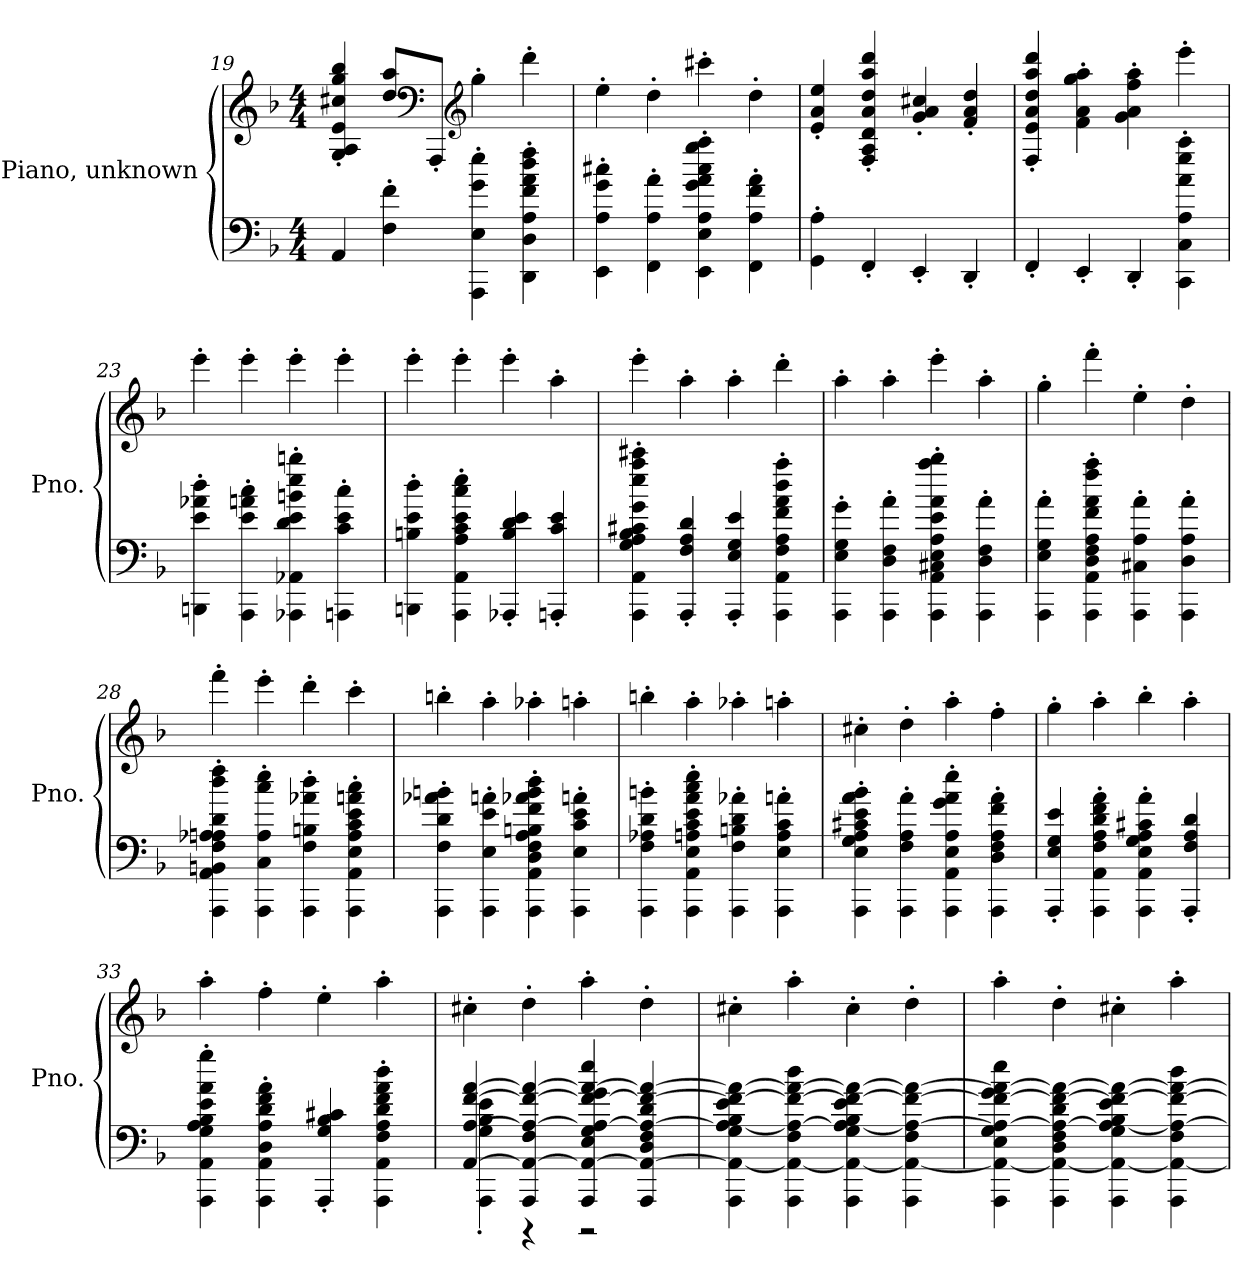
**kern	**kern
*part1	*part1
*staff2	*staff1
*I"Piano, unknown	*
*I'Pno.	*
*clefF4	*clefG2
*k[b-]	*k[b-]
*M4/4	*M4/4
=19	=19
4AA/	4G/' 4A/' 4e/' 4cc#X/' 4gg/' 4bb-/'
4F\' 4f\'	8dd/ 8aa/L
*	*clefF4
.	8AAA'/J
*	*clefG2
4AAA\' 4E\' 4g\' 4ee\'	4gg'\
4DD\' 4D\' 4A\' 4f\' 4a\' 4dd\' 4ff\'	4ddd'\
!!LO:LB:g=z
=20	=20
4EE\' 4A\' 4g\' 4cc#X\'	4ee'\
4FF\' 4A\' 4a\'	4dd'\
4EE\' 4E\' 4A\' 4g\' 4a\' 4cc#\' 4gg\' 4aa\'	4ccc#X'\
4FF\' 4A\' 4f\' 4a\'	4dd'\
=21	=21
4GG\' 4A\'	4e/' 4a/' 4ee/'
4FF'/	4F/' 4A/' 4d/' 4a/' 4dd/' 4aa/' 4ddd/'
4EE'/	4g/' 4a/' 4cc#X/'
4DD'/	4f/' 4a/' 4dd/'
=22	=22
4FF'/	4F/' 4e/' 4a/' 4dd/' 4aa/' 4ddd/'
4EE'/	4f\' 4a\' 4gg\' 4aa\'
4DD'/	4g\' 4a\' 4ff\' 4aa\'
4CC\' 4C\' 4A\' 4a\' 4ee\' 4aa\'	4eee'\
=23	=23
4BBBn\' 4e\' 4a-X\' 4dd\'	4eee'\
4AAA\' 4e\' 4an\' 4cc\'	4eee'\
4AAA-X\' 4AA-X\' 4d\' 4e\' 4bn\' 4ee\' 4bbn\'	4eee'\
4AAAn\' 4c\' 4e\' 4cc\'	4eee'\
=24	=24
4BBBn\' 4Bn\' 4e\' 4dd\'	4eee'\
4AAA\' 4AA\' 4A\' 4c\' 4e\' 4cc\' 4ee\'	4eee'\
4AAA-X/' 4B/' 4d/' 4e/'	4eee'\
4AAAn/' 4c/' 4e/'	4aa'\
=25	=25
4AAA\' 4AA\' 4G\' 4A\' 4B-\' 4c#X\' 4g\' 4ee\' 4aa\' 4ccc#X\'	4eee'\
4AAA/' 4F/' 4A/' 4d/'	4aa'\
4AAA/' 4E/' 4G/' 4e/'	4aa'\
4AAA\' 4AA\' 4F\' 4A\' 4f\' 4a\' 4dd\' 4aa\'	4ddd'\
!!LO:LB:g=z
=26	=26
4AAA\' 4E\' 4G\' 4g\'	4aa'\
4AAA\' 4D\' 4F\' 4a\'	4aa'\
4AAA\' 4AA\' 4C#X\' 4E\' 4A\' 4e\' 4a\' 4aa\' 4bb-\'	4eee'\
4AAA\' 4D\' 4F\' 4a\'	4aa'\
=27	=27
4AAA\' 4E\' 4G\' 4a\'	4gg'\
4AAA\' 4AA\' 4D\' 4F\' 4A\' 4f\' 4a\' 4ff\' 4aa\'	4fff'\
4AAA\' 4C#X\' 4A\' 4a\'	4ee'\
4AAA\' 4D\' 4A\' 4a\'	4dd'\
=28	=28
4AAA\' 4AA\' 4BBn\' 4F\' 4A-X\' 4An\' 4d\' 4dd\' 4ff\'	4fff'\
4AAA\' 4C\' 4A\' 4cc\' 4ee\'	4eee'\
4AAA\' 4F\' 4Bn\' 4a-X\' 4dd\'	4ddd'\
4AAA\' 4AA\' 4E\' 4A\' 4c\' 4e\' 4an\' 4cc\'	4ccc'\
=29	=29
4AAA\' 4F\' 4d\' 4a-X\' 4bn\'	4bbn'\
4AAA\' 4E\' 4e\' 4an\'	4aa'\
4AAA\' 4AA\' 4D\' 4F\' 4A\' 4Bn\' 4f\' 4a-X\' 4b\' 4dd\'	4aa-X'\
4AAA\' 4E\' 4c\' 4e\' 4an\'	4aan'\
=30	=30
4AAA\' 4F\' 4A-X\' 4d\' 4bn\'	4bbn'\
4AAA\' 4AA\' 4E\' 4An\' 4c\' 4e\' 4a\' 4cc\' 4ee\'	4aa'\
4AAA\' 4F\' 4Bn\' 4d\' 4a-X\'	4aa-X'\
4AAA\' 4E\' 4A\' 4c\' 4an\'	4aan'\
=31	=31
4AAA\' 4E\' 4G\' 4A\' 4c#X\' 4e\' 4a\' 4b-\'	4cc#X'\
4AAA\' 4F\' 4A\' 4a\'	4dd'\
4AAA\' 4AA\' 4E\' 4A\' 4g\' 4a\' 4ee\'	4aa'\
4AAA\' 4D\' 4F\' 4A\' 4f\' 4a\'	4ff'\
!!LO:LB:g=z
=32	=32
4AAA/' 4E/' 4G/' 4e/'	4gg'\
4AAA\' 4AA\' 4F\' 4A\' 4d\' 4f\' 4a\'	4aa'\
4AAA\' 4AA\' 4E\' 4G\' 4A\' 4c#X\' 4a\'	4bb-'\
4AAA/' 4F/' 4A/' 4d/'	4aa'\
=33	=33
4AAA\' 4AA\' 4G\' 4A\' 4B-\' 4e\' 4a\' 4gg\'	4aa'\
4AAA\' 4AA\' 4D\' 4A\' 4d\' 4f\' 4a\'	4ff'\
4AAA/' 4G/' 4B-/' 4c#X/'	4ee'\
4AAA\' 4AA\' 4F\' 4A\' 4d\' 4f\' 4a\' 4dd\'	4aa'\
=34	=34
*^	*
[4AA/ [4A/ [4f/ [4a/	4AAA\' 4G\' 4B-\' 4e\'	4cc#X'\
4AAA/ 4AA/_ 4F/ 4A/_ 4f/_ 4a/_	4r	4dd'\
4AAA/ 4AA/_ 4E/ 4G/ 4A/_ 4f/_ 4g/ 4a/_ 4ee/	2r	4aa'\
4AAA/ 4AA/_ 4D/ 4F/ 4A/_ 4d/ 4f/_ 4a/_	.	4dd'\
*v	*v	*
=35	=35
4AAA\ 4AA\_ 4G\ 4A\_ 4B-\ 4e\ 4f\_ 4a\_	4cc#X'\
4AAA\ 4AA\_ 4F\ 4A\_ 4f\_ 4a\_ 4dd\	4aa'\
4AAA\ 4AA\_ 4G\ 4A\_ 4B-\ 4e\ 4f\_ 4a\_	4cc#'\
4AAA\ 4AA\_ 4F\ 4A\_ 4f\_ 4a\_	4dd'\
=36	=36
4AAA\ 4AA\_ 4E\ 4G\ 4A\_ 4f\_ 4g\ 4a\_ 4ee\	4aa'\
4AAA\ 4AA\_ 4D\ 4F\ 4A\_ 4d\ 4f\_ 4a\_	4dd'\
4AAA\ 4AA\_ 4G\ 4A\_ 4B-\ 4e\ 4f\_ 4a\_	4cc#X'\
4AAA\ 4AA\_ 4F\ 4A\_ 4f\_ 4a\_ 4dd\	4aa'\
=	=
*-	*-
